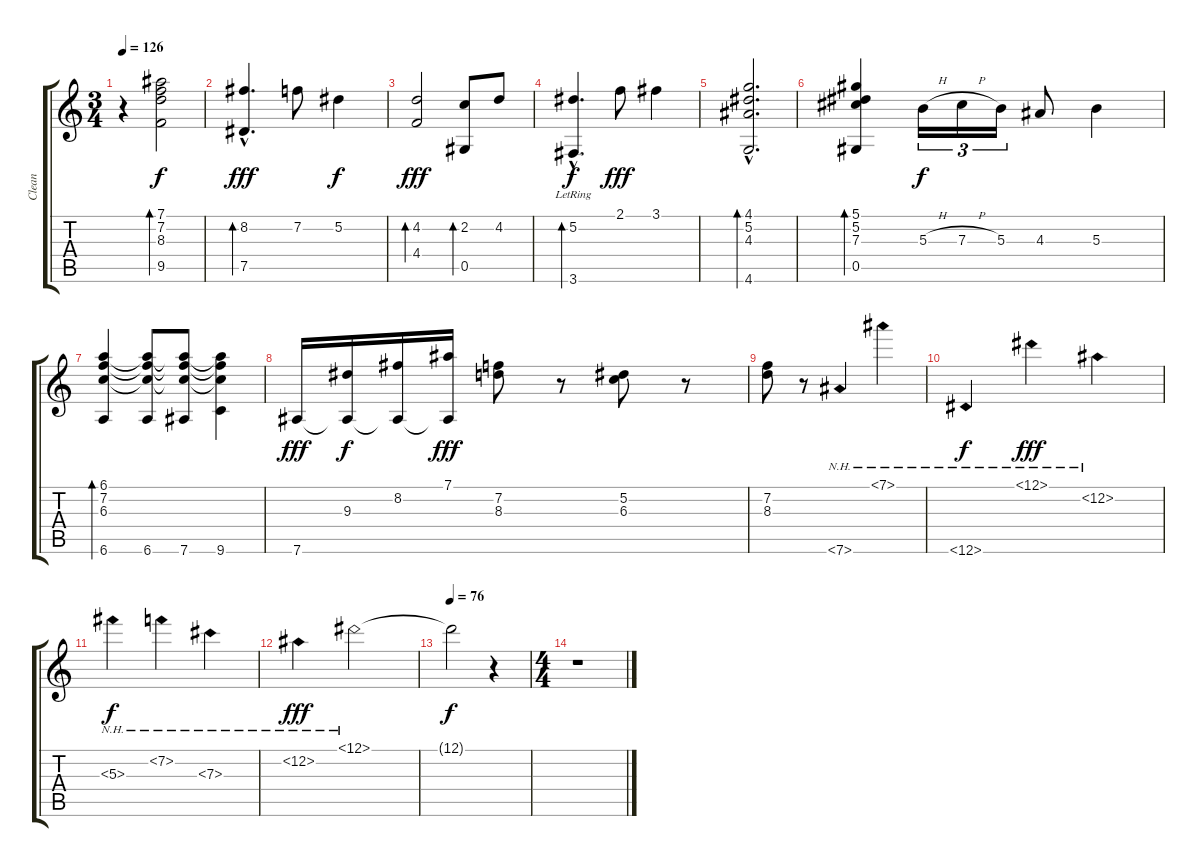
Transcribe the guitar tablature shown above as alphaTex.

\track ("Clean" "Clean") {instrument acousticguitarnylon}
\staff {score tabs}
\tuning (Eb4 Bb3 Gb3 Db3 Ab2 Eb2) {hide}
\ts (3 4)
\tempo 126
\clef g2
\ks c
r.4{dy f instrument acousticguitarnylon} (7.1 7.2 8.3 9.5).2{bd 240} |
(8.2{hac} 7.5{hac}).4{d bd 240 dy fff} 7.2.8 5.2.4{dy f} |
(4.2 4.4).2{bd 240 dy fff} (2.2 0.5).8{bd 240} 4.2.8 |
(5.2{hac} 3.6{hac lr}).4{d bd 240 dy f} 2.1.8{dy fff} 3.1.4 |
(4.1{hac} 5.2{hac} 4.3{hac} 4.6{hac}).2{d bd 240} |
(5.1 5.2 7.3 0.5).4{bd 240} 5.3{h}.16{tu (3 2) dy f} 7.3{h}.16{tu (3 2)} 5.3.16{tu (3 2)} 4.3.8 5.3.4 |
(6.1 7.2 6.3 6.6).4{bd 240} (6.1{t} 7.2{t} 6.3{t} 6.6).8 (6.1{t} 7.2{t} 6.3{t} 7.6).8 (6.1{t} 7.2{t} 6.3{t} 9.6).4 |
7.6.16{dy fff} (9.3 7.6{t}).16{dy f} (8.2 7.6{t}).16 (7.1 7.6{t}).16{dy fff} (7.2 8.3).8 r.8 (5.2 6.3).8 r.8 |
(7.2 8.3).8 r.8 7.6{nh}.4 7.1{nh}.4 |
12.6{nh}.4{dy f} 12.1{nh}.4{dy fff} 12.2{nh}.4 |
5.3{nh}.4{dy f} 7.2{nh}.4 7.3{nh}.4 |
12.2{nh}.4{dy fff} 12.1{nh}.2 |
\tempo 76
12.1{t}.2{dy f} r.4 |
\ts (4 4)
r.1
